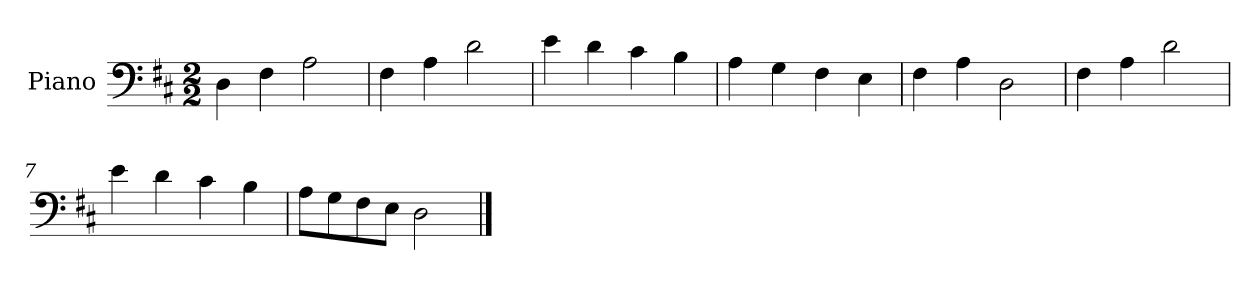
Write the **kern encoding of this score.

**kern
*part1
*staff1
*I"Piano
*I'Pno
*clefF4
*k[f#c#]
*D:
*M2/2
=1
4D\
4F#\
2A\
=2
4F#\
4A\
2d\
=3
4e\
4d\
4c#\
4B\
=4
4A\
4G\
4F#\
4E\
=5
4F#\
4A\
2D\
=6
4F#\
4A\
2d\
=7
4e\
4d\
4c#\
4B\
=8
8A\L
8G\
8F#\
8E\J
2D\
==
*-
